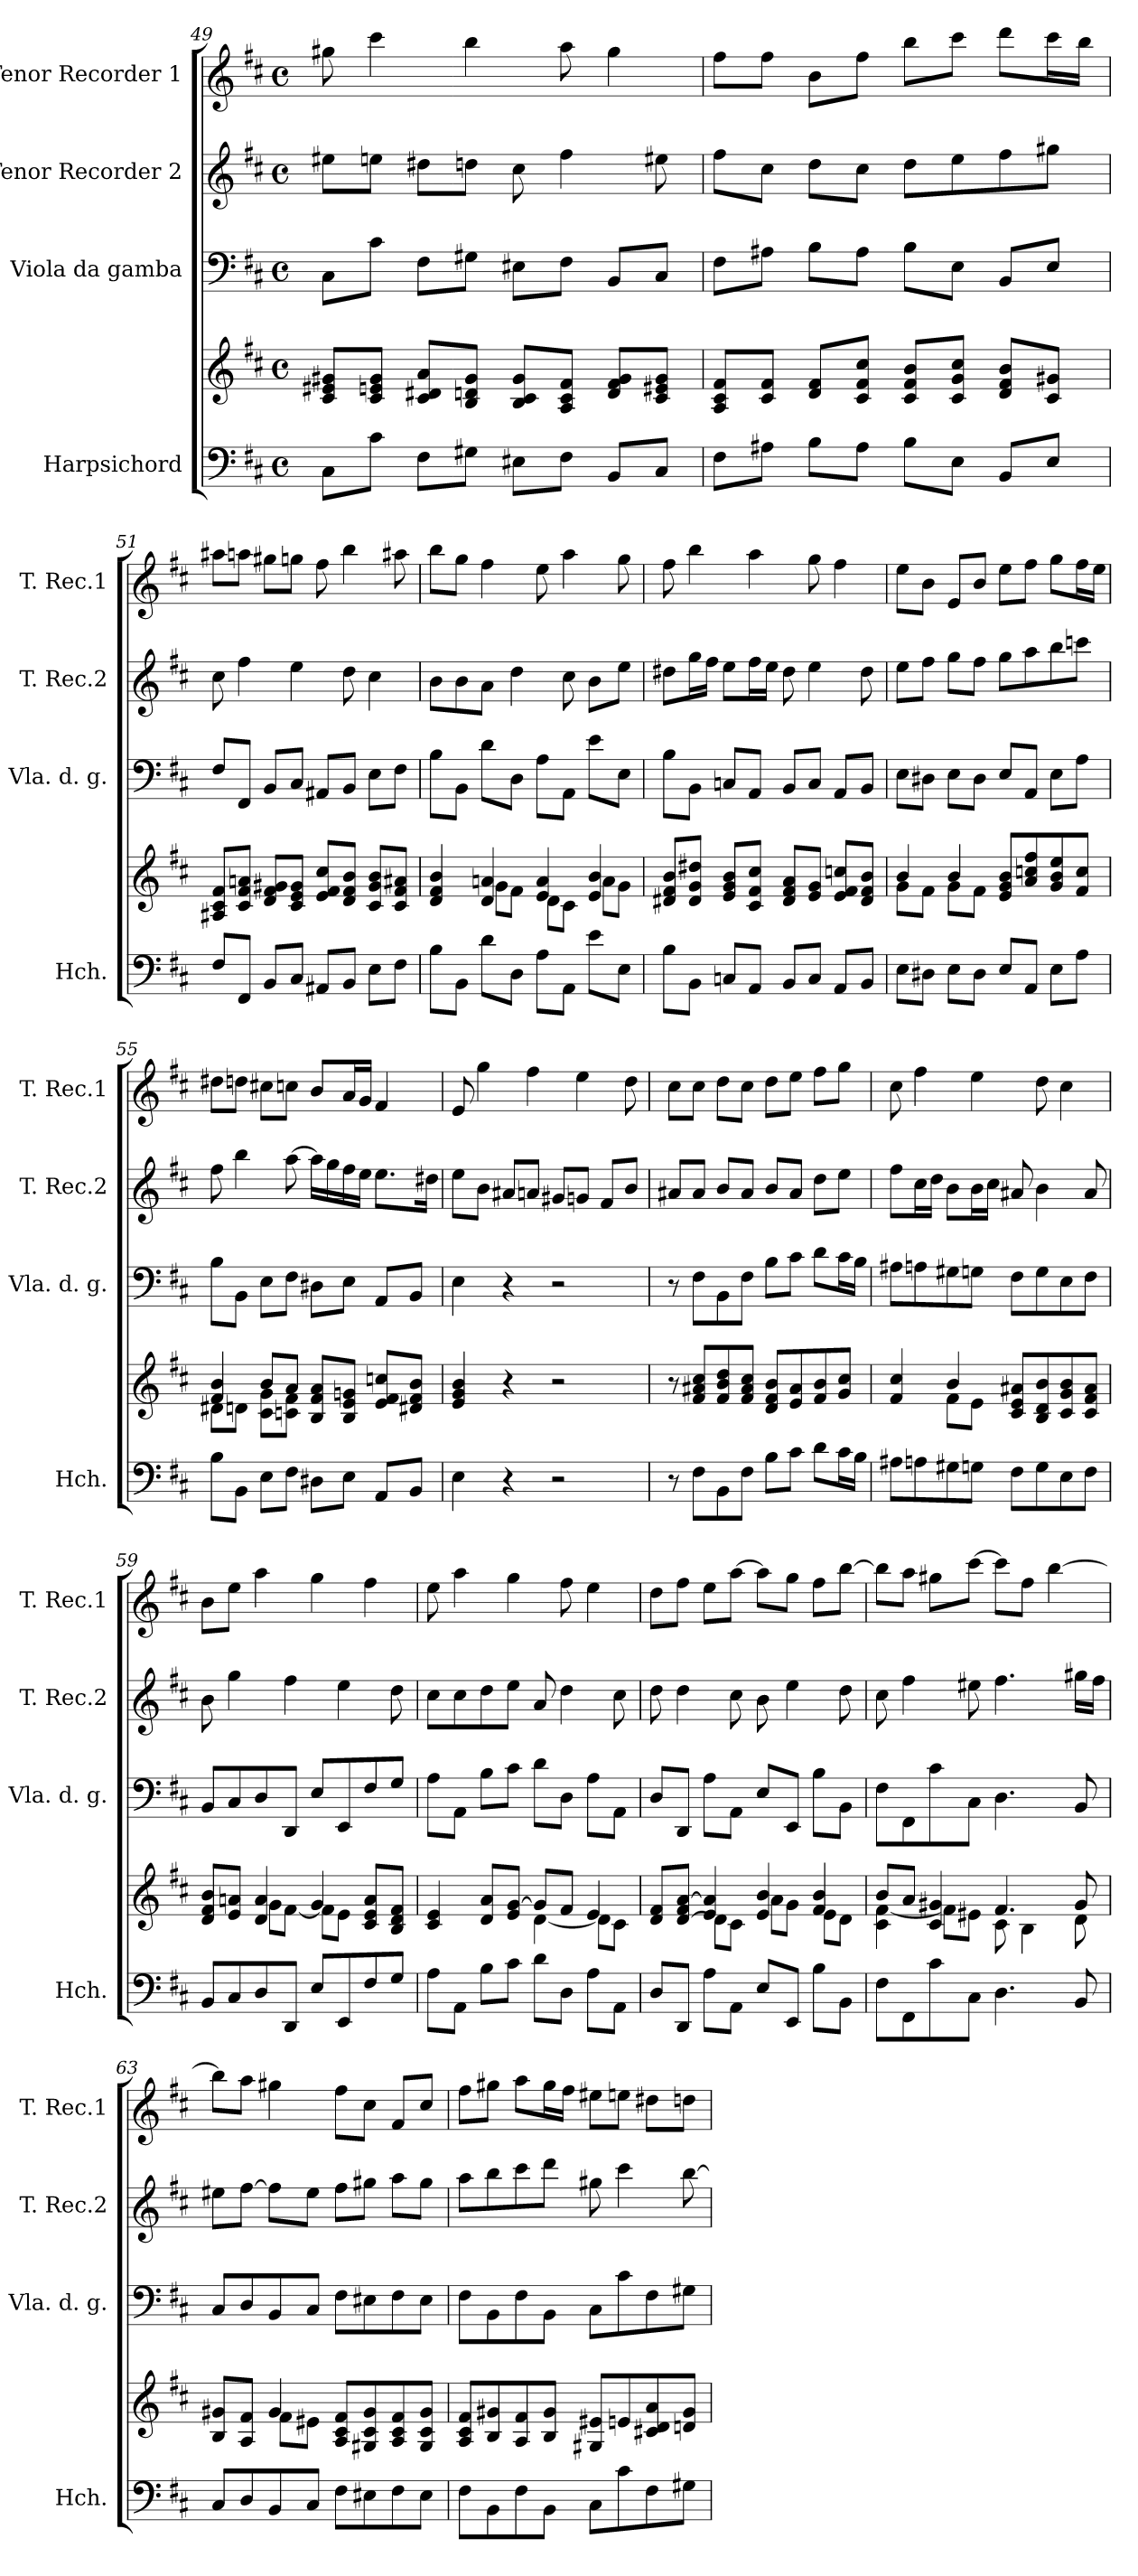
**kern	**kern	**kern	**kern	**kern
*part4	*part4	*part3	*part2	*part1
*staff5	*staff4	*staff3	*staff2	*staff1
*I"Harpsichord	*	*I"Viola da gamba	*I"Tenor Recorder 2	*I"Tenor Recorder 1
*I'Hch.	*	*I'Vla. d. g.	*I'T. Rec.2	*I'T. Rec.1
*clefF4	*clefG2	*clefF4	*clefG2	*clefG2
*k[f#c#]	*k[f#c#]	*k[f#c#]	*k[f#c#]	*k[f#c#]
*M4/4	*M4/4	*M4/4	*M4/4	*M4/4
*met(c)	*met(c)	*met(c)	*met(c)	*met(c)
=49	=49	=49	=49	=49
8C#\L	8c#/ 8e#X/ 8g#X/L	8C#\L	8ee#X\L	8gg#X\
8c#\J	8c#/ 8en/ 8g#/J	8c#\J	8een\J	4ccc#\
8F#\L	8c#/ 8d#X/ 8a/L	8F#\L	8dd#X\L	.
8G#X\J	8B/ 8dn/ 8g#/J	8G#X\J	8ddn\J	4bb\
8E#X\L	8B/ 8c#/ 8g#/L	8E#X\L	8cc#\	.
8F#\J	8A/ 8c#/ 8f#/J	8F#\J	4ff#\	8aa\
8BB/L	8d/ 8f#/ 8g#/L	8BB/L	.	4gg#\
8C#/J	8c#/ 8e#X/ 8g#/J	8C#/J	8ee#X\	.
!!LO:LB:g=z
=50	=50	=50	=50	=50
8F#\L	8A/ 8c#/ 8f#/L	8F#\L	8ff#\L	8ff#\L
8A#X\J	8c#/ 8f#/J	8A#X\J	8cc#\J	8ff#\J
8B\L	8d/ 8f#/L	8B\L	8dd\L	8b\L
8A#\J	8c#/ 8f#/ 8cc#/J	8A#\J	8cc#\J	8ff#\J
8B\L	8c#/ 8f#/ 8b/L	8B\L	8dd\L	8bb\L
8E\J	8c#/ 8g/ 8cc#/J	8E\J	8ee\	8ccc#\J
8BB/L	8d/ 8f#/ 8b/L	8BB/L	8ff#\	8ddd\L
8E/J	8c#/ 8g#X/J	8E/J	8gg#X\J	16ccc#\L
.	.	.	.	16bb\JJ
=51	=51	=51	=51	=51
8F#/L	8A#X/ 8c#/ 8f#/L	8F#/L	8cc#\	8aa#X\L
8FF#/J	8c#/ 8f#/ 8an/J	8FF#/J	4ff#\	8aan\J
8BB/L	8d/ 8f#/ 8g#X/L	8BB/L	.	8gg#X\L
8C#/J	8c#/ 8e/ 8g#/J	8C#/J	4ee\	8ggn\J
8AA#X/L	8e/ 8f#/ 8cc#/L	8AA#X/L	.	8ff#\
8BB/J	8d/ 8f#/ 8b/J	8BB/J	8dd\	4bb\
8E\L	8c#/ 8g#/ 8b/L	8E\L	4cc#\	.
8F#\J	8c#/ 8f#/ 8a#X/J	8F#\J	.	8aa#X\
=52	=52	=52	=52	=52
*	*^	*	*	*
8B\L	4d/ 4f#/ 4b/	4ryy	8B\L	8b\L	8bb\L
8BB\J	.	.	8BB\J	8b\	8gg\J
8d\L	4d/ 4an/	8g\L	8d\L	8a\J	4ff#\
8D\J	.	8f#\J	8D\J	4dd\	.
8A\L	4e/ 4a/	8d\L	8A\L	.	8ee\
8AA\J	.	8c#\J	8AA\J	8cc#\	4aa\
8e\L	4e/ 4b/	8a\L	8e\L	8b\L	.
8E\J	.	8g\J	8E\J	8ee\J	8gg\
*	*v	*v	*	*	*
=53	=53	=53	=53	=53
8B\L	8d#X/ 8f#/ 8b/L	8B\L	8dd#X\L	8ff#\
8BB\J	8d#/ 8g/ 8dd#X/J	8BB\J	16gg\L	4bb\
.	.	.	16ff#\JJ	.
8Cn/L	8e/ 8g/ 8b/L	8Cn/L	8ee\L	.
8AA/J	8c#/ 8f#/ 8cc#/J	8AA/J	16ff#\L	4aa\
.	.	.	16ee\JJ	.
8BB/L	8d#/ 8f#/ 8a/L	8BB/L	8dd#\	.
8C/J	8e/ 8g/J	8C/J	4ee\	8gg\
8AA/L	8e/ 8f#/ 8ccn/L	8AA/L	.	4ff#\
8BB/J	8d#/ 8f#/ 8b/J	8BB/J	8dd#\	.
=54	=54	=54	=54	=54
*	*^	*	*	*
8E\L	4b/	8g\L	8E\L	8ee\L	8ee\L
8D#X\J	.	8f#\J	8D#X\J	8ff#\J	8b\J
8E\L	4b/	8g\L	8E\L	8gg\L	8e/L
8D#\J	.	8f#\J	8D#\J	8ff#\J	8b/J
8E/L	8e/ 8g/ 8b/L	2ryy	8E/L	8gg\L	8ee\L
8AA/J	8a/ 8ccn/ 8ff#/	.	8AA/J	8aa\	8ff#\J
8E\L	8g/ 8b/ 8ee/	.	8E\L	8bb\	8gg\L
8A\J	8f#/ 8cc/J	.	8A\J	8cccn\J	16ff#\L
.	.	.	.	.	16ee\JJ
!!LO:LB:g=z
=55	=55	=55	=55	=55	=55
8B\L	4f#/ 4b/	8d#X\L	8B\L	8ff#\	8dd#X\L
8BB\J	.	8dn\J	8BB\J	4bb\	8ddn\J
8E\L	8b/L	8c#\ 8g\L	8E\L	.	8cc#X\L
8F#\J	8a/J	8cn\ 8f#\J	8F#\J	[8aa\	8ccn\J
8D#X\L	8B/ 8f#/ 8a/L	2ryy	8D#X\L	16aa\LL]	8b/L
.	.	.	.	16gg\	.
8E\J	8B/ 8e/ 8gn/J	.	8E\J	16ff#\	16a/L
.	.	.	.	16ee\JJ	16g/JJ
8AA/L	8e/ 8f#/ 8ccn/L	.	8AA/L	8.ee\L	4f#/
8BB/J	8d#X/ 8f#/ 8b/J	.	8BB/J	.	.
.	.	.	.	16dd#X\Jk	.
*	*v	*v	*	*	*
=56	=56	=56	=56	=56
4E\	4e/ 4g/ 4b/	4E\	8ee\L	8e/
.	.	.	8b\J	4gg\
4r	4r	4r	8a#X/L	.
.	.	.	8an/J	4ff#\
2r	2r	2r	8g#X/L	.
.	.	.	8gn/J	4ee\
.	.	.	8f#/L	.
.	.	.	8b/J	8dd\
=57	=57	=57	=57	=57
8r	8r	8r	8a#X/L	8cc#\L
8F#\L	8f#/ 8a#X/ 8cc#/L	8F#\L	8a#/J	8cc#\J
8BB\	8f#/ 8b/ 8dd/	8BB\	8b/L	8dd\L
8F#\J	8f#/ 8a#/ 8cc#/J	8F#\J	8a#/J	8cc#\J
8B\L	8d/ 8f#/ 8b/L	8B\L	8b/L	8dd\L
8c#\J	8e/ 8a#/	8c#\J	8a#/J	8ee\J
8d\L	8f#/ 8b/	8d\L	8dd\L	8ff#\L
16c#\L	8g/ 8cc#/J	16c#\L	8ee\J	8gg\J
16B\JJ	.	16B\JJ	.	.
=58	=58	=58	=58	=58
*	*^	*	*	*
8A#X\L	4f#/ 4cc#/	4ryy	8A#X\L	8ff#\L	8cc#\
8An\	.	.	8An\	16cc#\L	4ff#\
.	.	.	.	16dd\JJ	.
8G#X\	4b/	8f#\L	8G#X\	8b\L	.
8Gn\J	.	8e\J	8Gn\J	16b\L	4ee\
.	.	.	.	16cc#\JJ	.
8F#\L	8c#/ 8e/ 8a#X/L	2ryy	8F#\L	8a#X/	.
8G\	8B/ 8d/ 8b/	.	8G\	4b\	8dd\
8E\	8c#/ 8g/ 8b/	.	8E\	.	4cc#\
8F#\J	8c#/ 8f#/ 8a#/J	.	8F#\J	8a#/	.
!!LO:LB:g=z
=59	=59	=59	=59	=59	=59
8BB/L	8d/ 8f#/ 8b/L	4ryy	8BB/L	8b\	8b\L
8C#/	8e/ 8an/J	.	8C#/	4gg\	8ee\J
8D/	4d/ 4a/	8g\L	8D/	.	4aa\
8DD/J	.	[8f#\J	8DD/J	4ff#\	.
8E/L	4g/	8f#\L]	8E/L	.	4gg\
8EE/	.	8e\J	8EE/	4ee\	.
8F#/	8c#/ 8e/ 8a/L	4ryy	8F#/	.	4ff#\
8G/J	8B/ 8d/ 8f#/J	.	8G/J	8dd\	.
=60	=60	=60	=60	=60	=60
8A\L	4c#/ 4e/	2ryy	8A\L	8cc#\L	8ee\
8AA\J	.	.	8AA\J	8cc#\	4aa\
8B\L	8d/ 8a/L	.	8B\L	8dd\	.
8c#\J	8e/ [8g/J	.	8c#\J	8ee\J	4gg\
8d\L	8g/L]	[4d\	8d\L	8a/	.
8D\J	8f#/J	.	8D\J	4dd\	8ff#\
8A\L	4e/	8d\L]	8A\L	.	4ee\
8AA\J	.	8c#\J	8AA\J	8cc#\	.
=61	=61	=61	=61	=61	=61
8D/L	8d/ 8f#/L	4ryy	8D/L	8dd\	8dd\L
8DD/J	[8d/ 8f#/ [8a/J	.	8DD/J	4dd\	8ff#\J
8A\L	4e/ 4a/]	8d\L]	8A\L	.	8ee\L
8AA\J	.	8c#\J	8AA\J	8cc#\	[8aa\J
8E/L	4e/ 4b/	8a\L	8E/L	8b\	8aa\L]
8EE/J	.	8g\J	8EE/J	4ee\	8gg\J
8B\L	4f#/ 4b/	8e\L	8B\L	.	8ff#\L
8BB\J	.	8d\J	8BB\J	8dd\	[8bb\J
=62	=62	=62	=62	=62	=62
8F#\L	8b/L	4c#\ [4f#\	8F#\L	8cc#\	8bb\L]
8FF#\	8a/J	.	8FF#\	4ff#\	8aa\J
8c#\	4c#/ 4g#X/	8f#\L]	8c#\	.	8gg#X\L
8C#\J	.	8e#X\J	8C#\J	8ee#X\	[8ccc#\J
4.D\	4.f#/	8c#\	4.D\	4.ff#\	8ccc#\L]
.	.	4B\	.	.	8ff#\J
.	.	.	.	.	[4bb\
8BB/	8g#/	8d\	8BB/	16gg#X\LL	.
.	.	.	.	16ff#\JJ	.
=63	=63	=63	=63	=63	=63
8C#/L	8B/ 8g#X/L	4ryy	8C#/L	8ee#X\L	8bb\L]
8D/	8A/ 8f#/J	.	8D/	[8ff#\J	8aa\J
8BB/	4g#/	8f#\L	8BB/	8ff#\L]	4gg#X\
8C#/J	.	8e#X\J	8C#/J	8ee#\J	.
8F#\L	8A/ 8c#/ 8f#/L	2ryy	8F#\L	8ff#\L	8ff#\L
8E#X\	8G#X/ 8c#/ 8g#/	.	8E#X\	8gg#X\J	8cc#\J
8F#\	8A/ 8c#/ 8f#/	.	8F#\	8aa\L	8f#/L
8E#\J	8G#/ 8c#/ 8g#/J	.	8E#\J	8gg#\J	8cc#/J
*	*v	*v	*	*	*
!!LO:PB:g=z
=64	=64	=64	=64	=64
8F#\L	8A/ 8c#/ 8f#/L	8F#\L	8aa\L	8ff#\L
8BB\	8B/ 8g#X/	8BB\	8bb\	8gg#X\J
8F#\	8A/ 8f#/	8F#\	8ccc#\	8aa\L
8BB\J	8B/ 8g#/J	8BB\J	8ddd\J	16gg#\L
.	.	.	.	16ff#\JJ
8C#\L	8G#X/ 8e#X/L	8C#\L	8gg#X\	8ee#X\L
8c#\	8en/	8c#\	4ccc#\	8een\J
8F#\	8c#X/ 8d/ 8a/	8F#\	.	8dd#X\L
8G#X\J	8dn/ 8g#/J	8G#X\J	[8bb\	8ddn\J
=	=	=	=	=
*-	*-	*-	*-	*-
